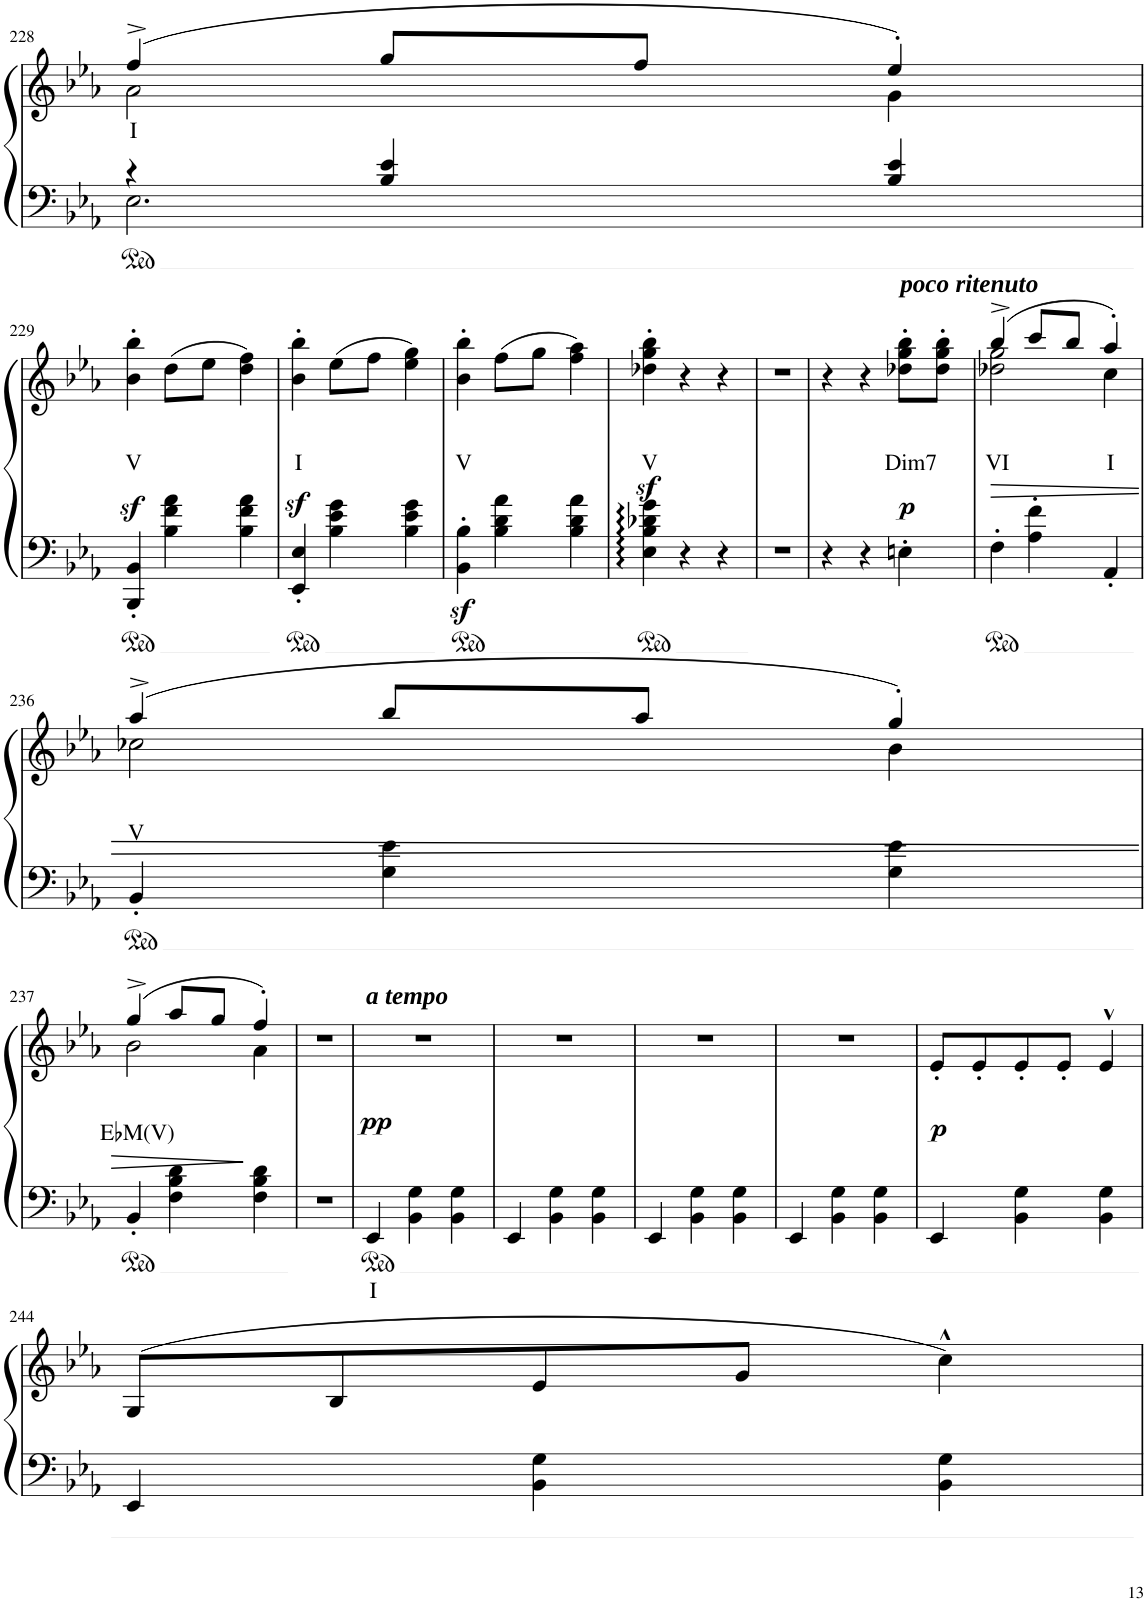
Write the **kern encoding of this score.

**kern	**text	**kern	**text	**dynam
*part1	*part1	*part1	*part1	*part1
*staff2	*staff2	*staff1	*staff1	*staff1/2
*I"Piano	*	*	*	*
*I'Pno	*	*	*	*
!!LO:PB:g=z
*clefF4	*	*clefG2	*	*
*k[b-e-a-]	*	*k[b-e-a-]	*	*
*M3/4	*	*M3/4	*	*
=228	=228	=228	=228	=228
*^	*	*^	*	*
!	!	!	!	!	!LO:LY:b	!
4r	2.E-\	.	(>4ff^/	2a-\	I	.
4B-/ 4e-/	.	.	8gg/L	.	.	.
.	.	.	8ff/J	.	.	.
4B-/ 4e-/	.	.	4ee-'/)	4g\	.	.
*v	*v	*	*	*	*	*
!!LO:LB:g=z
=229	=229	=229	=229	=229	=229
!	!	!	!	!LO:LY:b	!
*	*	*v	*v	*	*
4BBB-/' 4BB-/'	.	4b-\z<' 4bb-\z<'	V	.
4B-\ 4f\ 4a-\	.	(8dd\L	.	.
.	.	8ee-\J	.	.
4B-\ 4f\ 4a-\	.	4dd\ 4ff\)	.	.
=230	=230	=230	=230	=230
!	!	!	!LO:LY:b	!
4EE-/' 4E-/'	.	4b-\z<' 4bb-\z<'	I	.
4B-\ 4e-\ 4g\	.	(8ee-\L	.	.
.	.	8ff\J	.	.
4B-\ 4e-\ 4g\	.	4ee-\ 4gg\)	.	.
=231	=231	=231	=231	=231
!	!	!	!LO:LY:b	!
4BB-\z<' 4B-\z<'	.	4b-\' 4bb-\'	V	.
4B-\ 4d\ 4a-\	.	(8ff\L	.	.
.	.	8gg\J	.	.
4B-\ 4d\ 4a-\	.	4ff\ 4aa-\)	.	.
=232	=232	=232	=232	=232
!	!	!	!LO:LY:b	!
4E-\:' 4B-\:' 4d-X\:' 4g\:'	.	4dd-X\z<' 4gg\z<' 4bb-\z<'	V	.
4r	.	4r	.	.
4r	.	4r	.	.
=233	=233	=233	=233	=233
2.r	.	2.r	.	.
=234	=234	=234	=234	=234
4r	.	4r	.	.
4r	.	4r	.	.
!	!	!LO:TX:a:Bi:t=poco ritenuto	!	!
!	!	!	!LO:LY:b	!LO:DY:b
4En'\	.	8dd-X\' 8gg\' 8bb-\'L	Dim7	p
.	.	8dd-\' 8gg\' 8bb-\'J	.	.
=235	=235	=235	=235	=235
!	!	!	!LO:LY:b	!LO:HP:b
*	*	*^	*	*
4F'\	.	(4bb-^/	2dd-X\ 2gg\	VI	>
4A-\' 4f\'	.	8ccc/L	.	.	.
.	.	8bb-/J	.	.	.
!	!	!	!	!LO:LY:b	!
4AA-'/	.	4aa-'/)	4cc\	I	.
!!LO:LB:g=z	!!
=236	=236	=236	=236	=236	=236
!	!	!	!	!LO:LY:b	!
4BB-'/	.	(>4aa-^/	2cc-X\	V	.
4G\ 4e-\	.	8bb-/L	.	.	.
.	.	8aa-/J	.	.	.
4G\ 4e-\	.	4gg'/)	4b-\	.	.
!!LO:LB:g=z	!!
=237	=237	=237	=237	=237	=237
!	!	!	!	!LO:LY:b	!
4BB-'/	.	(>4gg^/	2b-\	E♭M(V)	.
4F\ 4B-\ 4d\	.	8aa-/L	.	.	.
.	.	8gg/J	.	.	.
4F\ 4B-\ 4d\	.	4ff'/)	4a-\	.	]
*	*	*v	*v	*	*
=238	=238	=238	=238	=238
2.r	.	2.r	.	.
=239	=239	=239	=239	=239
!	!	!LO:TX:a:Bi:t=a tempo	!	!
!	!LO:LY:b	!	!	!LO:DY:b
4EE-/	I	2.r	.	pp
4BB-\ 4G\	.	.	.	.
4BB-\ 4G\	.	.	.	.
=240	=240	=240	=240	=240
4EE-/	.	2.r	.	.
4BB-\ 4G\	.	.	.	.
4BB-\ 4G\	.	.	.	.
=241	=241	=241	=241	=241
4EE-/	.	2.r	.	.
4BB-\ 4G\	.	.	.	.
4BB-\ 4G\	.	.	.	.
=242	=242	=242	=242	=242
4EE-/	.	2.r	.	.
4BB-\ 4G\	.	.	.	.
4BB-\ 4G\	.	.	.	.
=243	=243	=243	=243	=243
!	!	!	!	!LO:DY:b
4EE-/	.	8e-'/L	.	p
.	.	8e-'/	.	.
4BB-\ 4G\	.	8e-'/	.	.
.	.	8e-'/J	.	.
4BB-\ 4G\	.	4e-^^/	.	.
!!LO:LB:g=z
=244	=244	=244	=244	=244
4EE-/	.	(8G/L	.	.
.	.	8B-/	.	.
4BB-\ 4G\	.	8e-/	.	.
.	.	8g/J	.	.
4BB-\ 4G\	.	4cc^^\)	.	.
=	=	=	=	=
*-	*-	*-	*-	*-
